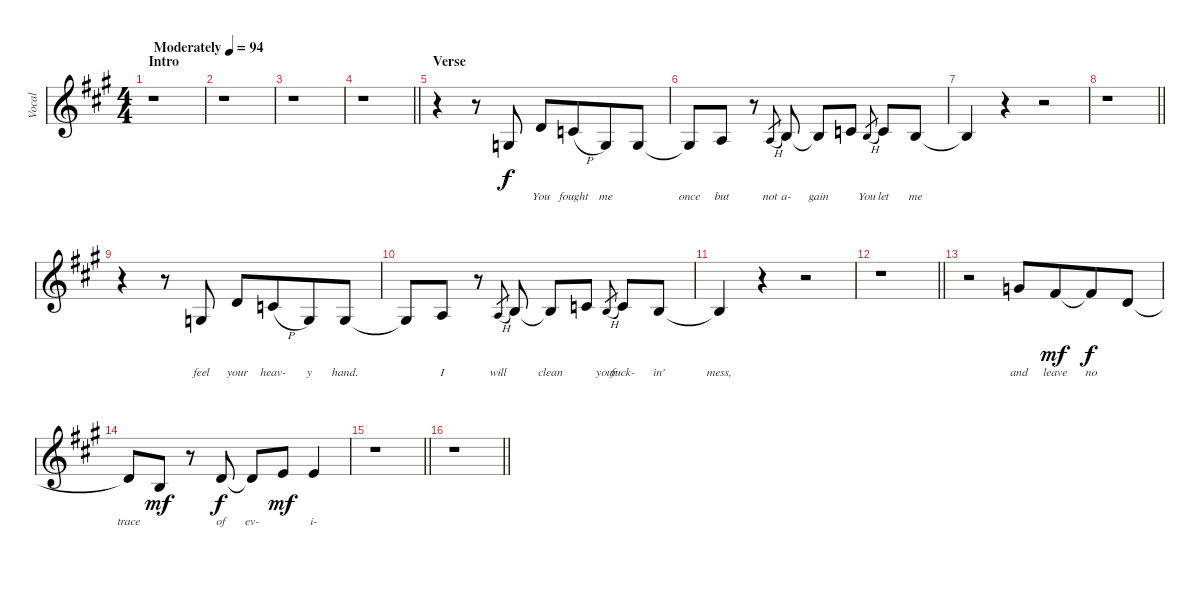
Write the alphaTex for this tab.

\track ("Vocal" "Vocal") {instrument violin}
\staff {score}
\tuning (D4 A3 F3 C3 G2 C2) {hide}
\ts (4 4)
\section ("" "Intro")
\tempo (94 "Moderately")
\clef g2
\ks a
r.1{dy f instrument violin} |
r.1 |
r.1 |
\barLineRight lightlight
r.1 |
\section ("" "Verse")
r.4 r.8 2.3.8{lyrics (0 "") lyrics (1 "") lyrics (2 "") lyrics (3 "") lyrics (4 "")} 0.1.8{lyrics (0 "You") lyrics (1 "") lyrics (2 "") lyrics (3 "") lyrics (4 "") beam Up} 7.3{h}.8{lyrics (0 "fought") lyrics (1 "") lyrics (2 "") lyrics (3 "") lyrics (4 "") beam Up beam merge} 2.3.8{lyrics (0 "me") lyrics (1 "") lyrics (2 "") lyrics (3 "") lyrics (4 "")} 2.3.8{lyrics (0 " ") lyrics (1 "") lyrics (2 "") lyrics (3 "") lyrics (4 "")} |
2.3{t}.8{lyrics (0 "once") lyrics (1 "") lyrics (2 "") lyrics (3 "") lyrics (4 "") beam Up} 0.2.8{lyrics (0 "but") lyrics (1 "") lyrics (2 "") lyrics (3 "") lyrics (4 "") beam Up} r.8 0.2{h}.8{lyrics (0 "not") lyrics (1 "") lyrics (2 "") lyrics (3 "") lyrics (4 "") gr} 2.2.8{lyrics (0 "a-") lyrics (1 "") lyrics (2 "") lyrics (3 "") lyrics (4 "")} 2.2{t}.8{lyrics (0 "gain") lyrics (1 "") lyrics (2 "") lyrics (3 "") lyrics (4 "")} 3.2.8{lyrics (0 " ") lyrics (1 "") lyrics (2 "") lyrics (3 "") lyrics (4 "")} 2.2{h}.8{lyrics (0 "You") lyrics (1 "") lyrics (2 "") lyrics (3 "") lyrics (4 "") gr beam merge} 3.2.8{lyrics (0 "let") lyrics (1 "") lyrics (2 "") lyrics (3 "") lyrics (4 "")} 2.2.8{lyrics (0 "me") lyrics (1 "") lyrics (2 "") lyrics (3 "") lyrics (4 "")} |
2.2{t}.4{lyrics (0 " ") lyrics (1 "") lyrics (2 "") lyrics (3 "") lyrics (4 "")} r.4 r.2 |
\barLineRight lightlight
r.1 |
r.4 r.8 2.3.8{lyrics (0 "feel") lyrics (1 "") lyrics (2 "") lyrics (3 "") lyrics (4 "")} 0.1.8{lyrics (0 "your") lyrics (1 "") lyrics (2 "") lyrics (3 "") lyrics (4 "") beam Up} 7.3{h}.8{lyrics (0 "heav-") lyrics (1 "") lyrics (2 "") lyrics (3 "") lyrics (4 "") beam Up beam merge} 2.3.8{lyrics (0 "y") lyrics (1 "") lyrics (2 "") lyrics (3 "") lyrics (4 "")} 2.3.8{lyrics (0 "hand.") lyrics (1 "") lyrics (2 "") lyrics (3 "") lyrics (4 "")} |
2.3{t}.8{lyrics (0 " ") lyrics (1 "") lyrics (2 "") lyrics (3 "") lyrics (4 "") beam Up} 0.2.8{lyrics (0 "I") lyrics (1 "") lyrics (2 "") lyrics (3 "") lyrics (4 "") beam Up} r.8 0.2{h}.8{lyrics (0 "will") lyrics (1 "") lyrics (2 "") lyrics (3 "") lyrics (4 "") gr} 2.2.8{lyrics (0 " ") lyrics (1 "") lyrics (2 "") lyrics (3 "") lyrics (4 "")} 2.2{t}.8{lyrics (0 "clean") lyrics (1 "") lyrics (2 "") lyrics (3 "") lyrics (4 "")} 3.2.8{lyrics (0 " ") lyrics (1 "") lyrics (2 "") lyrics (3 "") lyrics (4 "")} 2.2{h}.8{lyrics (0 "your") lyrics (1 "") lyrics (2 "") lyrics (3 "") lyrics (4 "") gr beam merge} 3.2.8{lyrics (0 "fuck-") lyrics (1 "") lyrics (2 "") lyrics (3 "") lyrics (4 "")} 2.2.8{lyrics (0 "in'") lyrics (1 "") lyrics (2 "") lyrics (3 "") lyrics (4 "")} |
2.2{t}.4{lyrics (0 "mess,") lyrics (1 "") lyrics (2 "") lyrics (3 "") lyrics (4 "")} r.4 r.2 |
\barLineRight lightlight
r.1 |
r.2 5.1.8{lyrics (0 "and") lyrics (1 "") lyrics (2 "") lyrics (3 "") lyrics (4 "")} 4.1.8{lyrics (0 "leave") lyrics (1 "") lyrics (2 "") lyrics (3 "") lyrics (4 "") dy mf beam merge} 4.1{t}.8{lyrics (0 "no") lyrics (1 "") lyrics (2 "") lyrics (3 "") lyrics (4 "") dy f} 0.1.8{lyrics (0 " ") lyrics (1 "") lyrics (2 "") lyrics (3 "") lyrics (4 "")} |
0.1{t}.8{lyrics (0 "trace") lyrics (1 "") lyrics (2 "") lyrics (3 "") lyrics (4 "")} 2.2.8{lyrics (0 " ") lyrics (1 "") lyrics (2 "") lyrics (3 "") lyrics (4 "") dy mf} r.8 5.2.8{lyrics (0 "of") lyrics (1 "") lyrics (2 "") lyrics (3 "") lyrics (4 "") dy f} 5.2{t}.8{lyrics (0 "ev-") lyrics (1 "") lyrics (2 "") lyrics (3 "") lyrics (4 "")} 2.1.8{lyrics (0 " ") lyrics (1 "") lyrics (2 "") lyrics (3 "") lyrics (4 "") dy mf} 2.1.4{lyrics (0 "i-") lyrics (1 "") lyrics (2 "") lyrics (3 "") lyrics (4 "")} |
\barLineRight lightlight
r.1 |
\barLineRight lightlight
r.1
